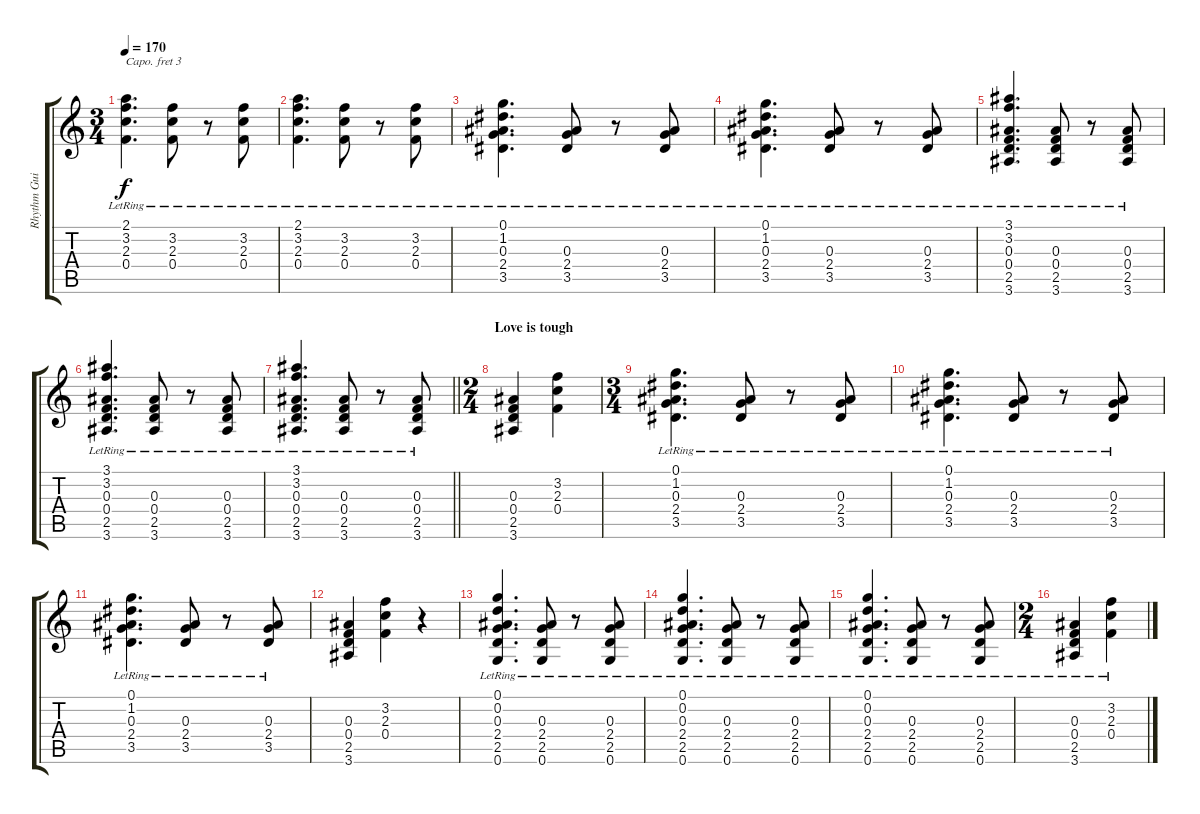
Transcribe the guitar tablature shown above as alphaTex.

\track ("Rhythm Guitar" "Rhythm Gui") {instrument acousticguitarsteel}
\staff {score tabs}
\capo 3
\tuning (E4 B3 G3 D3 A2 E2) {hide}
\ts (3 4)
\tempo 170
\clef g2
\ks c
(2.1{lr} 3.2{lr} 2.3{lr} 0.4{lr}).4{d dy f} (3.2 2.3{lr} 0.4{lr}).8 r.8 (3.2 2.3{lr} 0.4{lr}).8 |
(2.1{lr} 3.2{lr} 2.3{lr} 0.4{lr}).4{d} (3.2 2.3{lr} 0.4{lr}).8 r.8 (3.2 2.3{lr} 0.4{lr}).8 |
(0.1{lr} 1.2{lr} 0.3{lr} 2.4{lr} 3.5{lr}).4{d} (0.3{lr} 2.4{lr} 3.5{lr}).8 r.8 (0.3{lr} 2.4{lr} 3.5{lr}).8 |
(0.1{lr} 1.2{lr} 0.3{lr} 2.4{lr} 3.5{lr}).4{d} (0.3{lr} 2.4{lr} 3.5{lr}).8 r.8 (0.3{lr} 2.4{lr} 3.5{lr}).8 |
(3.1{lr} 3.2{lr} 0.3{lr} 0.4{lr} 2.5{lr} 3.6{lr}).4{d} (0.3{lr} 0.4{lr} 2.5{lr} 3.6{lr}).8 r.8 (0.3{lr} 0.4{lr} 2.5{lr} 3.6{lr}).8 |
(3.1{lr} 3.2{lr} 0.3{lr} 0.4{lr} 2.5{lr} 3.6{lr}).4{d} (0.3{lr} 0.4{lr} 2.5{lr} 3.6{lr}).8 r.8 (0.3{lr} 0.4{lr} 2.5{lr} 3.6{lr}).8 |
\barLineRight lightlight
(3.1{lr} 3.2{lr} 0.3{lr} 0.4{lr} 2.5{lr} 3.6{lr}).4{d} (0.3{lr} 0.4{lr} 2.5{lr} 3.6{lr}).8 r.8 (0.3{lr} 0.4{lr} 2.5{lr} 3.6{lr}).8 |
\ts (2 4)
\section ("" "Love is tough")
(0.3 0.4 2.5 3.6).4 (3.2 2.3 0.4).4 |
\ts (3 4)
(0.1{lr} 1.2{lr} 0.3{lr} 2.4{lr} 3.5{lr}).4{d} (0.3{lr} 2.4{lr} 3.5{lr}).8 r.8 (0.3{lr} 2.4{lr} 3.5{lr}).8 |
(0.1{lr} 1.2{lr} 0.3{lr} 2.4{lr} 3.5{lr}).4{d} (0.3{lr} 2.4{lr} 3.5{lr}).8 r.8 (0.3{lr} 2.4{lr} 3.5{lr}).8 |
(0.1{lr} 1.2{lr} 0.3{lr} 2.4{lr} 3.5{lr}).4{d} (0.3{lr} 2.4{lr} 3.5{lr}).8 r.8 (0.3{lr} 2.4{lr} 3.5{lr}).8 |
(0.3 0.4 2.5 3.6).4 (3.2 2.3 0.4).4 r.4 |
(0.1{lr} 0.2{lr} 0.3{lr} 2.4{lr} 2.5{lr} 0.6).4{d} (0.3{lr} 2.4{lr} 2.5{lr} 0.6).8 r.8 (0.3{lr} 2.4{lr} 2.5{lr} 0.6).8 |
(0.1{lr} 0.2{lr} 0.3{lr} 2.4{lr} 2.5{lr} 0.6).4{d} (0.3{lr} 2.4{lr} 2.5{lr} 0.6).8 r.8 (0.3{lr} 2.4{lr} 2.5{lr} 0.6).8 |
(0.1{lr} 0.2{lr} 0.3{lr} 2.4{lr} 2.5{lr} 0.6).4{d} (0.3{lr} 2.4{lr} 2.5{lr} 0.6).8 r.8 (0.3{lr} 2.4{lr} 2.5{lr} 0.6).8 |
\ts (2 4)
(0.3{lr} 0.4{lr} 2.5{lr} 3.6{lr}).4 (3.2{lr} 2.3{lr} 0.4{lr}).4
